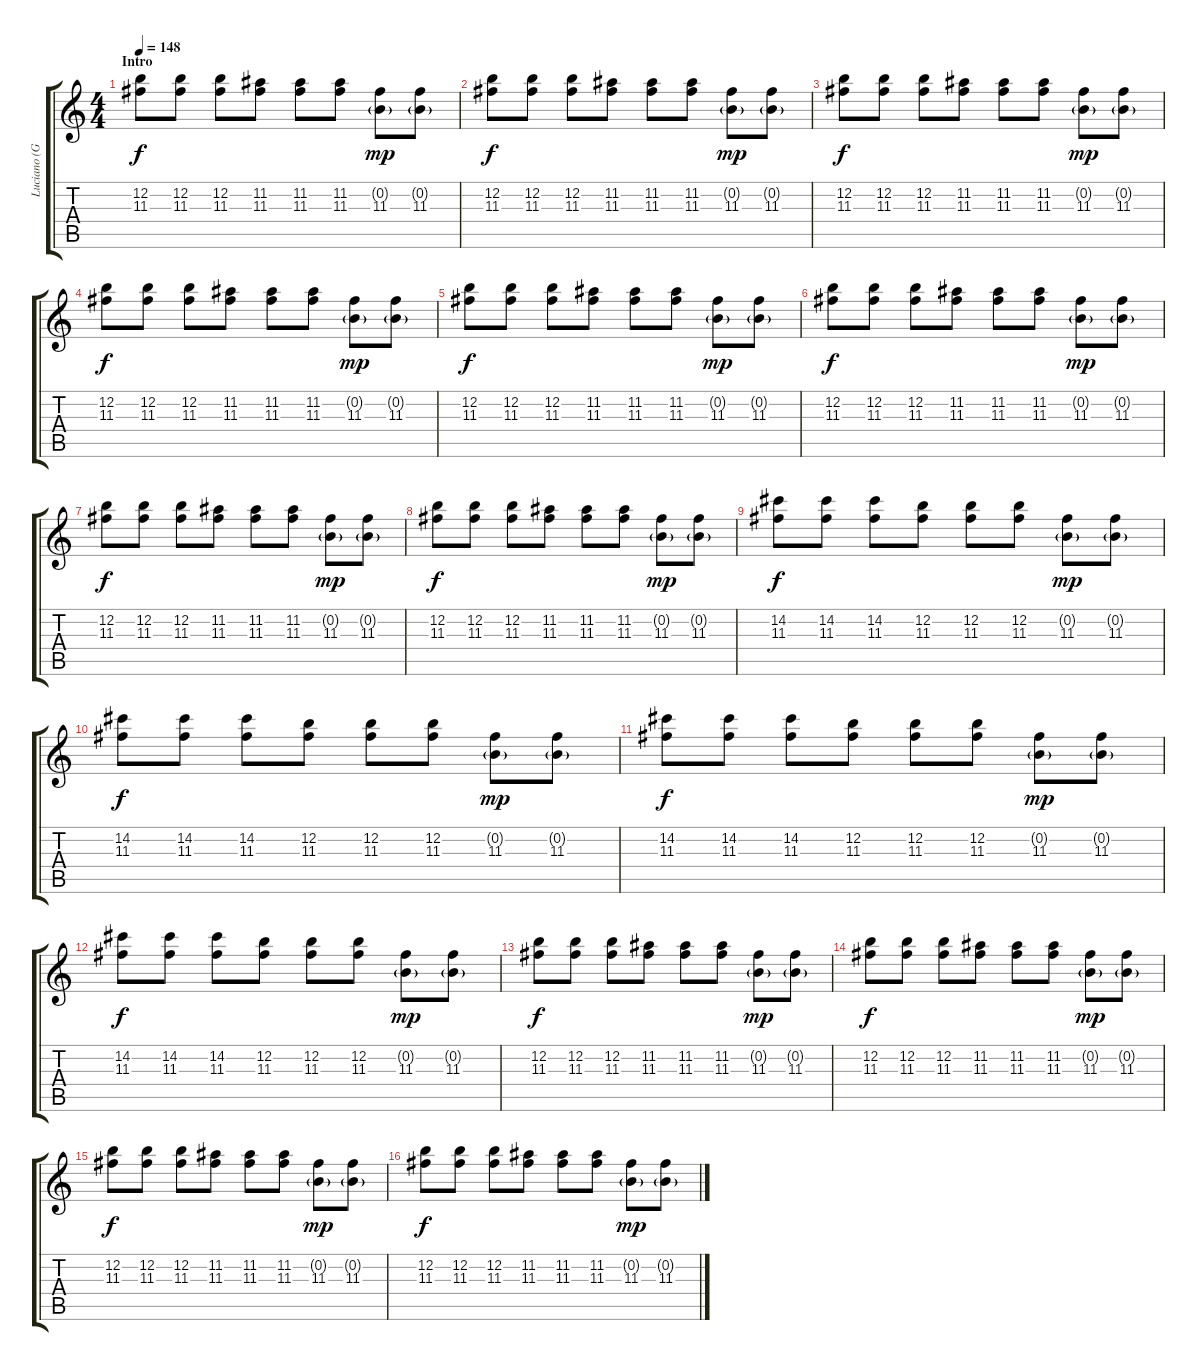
\track ("Luciano (Guitarra Solo)" "Luciano (G") {instrument distortionguitar}
\staff {score tabs}
\tuning (E4 B3 G3 D3 A2 E2) {hide}
\ts (4 4)
\section ("" "Intro")
\tempo 148
\clef g2
\ks c
(12.2 11.3).8{dy f instrument distortionguitar} (12.2 11.3).8 (12.2 11.3).8 (11.2 11.3).8 (11.2 11.3).8 (11.2 11.3).8 (0.2{g} 11.3).8{dy mp} (0.2{g} 11.3).8 |
(12.2 11.3).8{dy f} (12.2 11.3).8 (12.2 11.3).8 (11.2 11.3).8 (11.2 11.3).8 (11.2 11.3).8 (0.2{g} 11.3).8{dy mp} (0.2{g} 11.3).8 |
(12.2 11.3).8{dy f} (12.2 11.3).8 (12.2 11.3).8 (11.2 11.3).8 (11.2 11.3).8 (11.2 11.3).8 (0.2{g} 11.3).8{dy mp} (0.2{g} 11.3).8 |
(12.2 11.3).8{dy f} (12.2 11.3).8 (12.2 11.3).8 (11.2 11.3).8 (11.2 11.3).8 (11.2 11.3).8 (0.2{g} 11.3).8{dy mp} (0.2{g} 11.3).8 |
(12.2 11.3).8{dy f} (12.2 11.3).8 (12.2 11.3).8 (11.2 11.3).8 (11.2 11.3).8 (11.2 11.3).8 (0.2{g} 11.3).8{dy mp} (0.2{g} 11.3).8 |
(12.2 11.3).8{dy f} (12.2 11.3).8 (12.2 11.3).8 (11.2 11.3).8 (11.2 11.3).8 (11.2 11.3).8 (0.2{g} 11.3).8{dy mp} (0.2{g} 11.3).8 |
(12.2 11.3).8{dy f} (12.2 11.3).8 (12.2 11.3).8 (11.2 11.3).8 (11.2 11.3).8 (11.2 11.3).8 (0.2{g} 11.3).8{dy mp} (0.2{g} 11.3).8 |
(12.2 11.3).8{dy f} (12.2 11.3).8 (12.2 11.3).8 (11.2 11.3).8 (11.2 11.3).8 (11.2 11.3).8 (0.2{g} 11.3).8{dy mp} (0.2{g} 11.3).8 |
(14.2 11.3).8{dy f} (14.2 11.3).8 (14.2 11.3).8 (12.2 11.3).8 (12.2 11.3).8 (12.2 11.3).8 (0.2{g} 11.3).8{dy mp} (0.2{g} 11.3).8 |
(14.2 11.3).8{dy f} (14.2 11.3).8 (14.2 11.3).8 (12.2 11.3).8 (12.2 11.3).8 (12.2 11.3).8 (0.2{g} 11.3).8{dy mp} (0.2{g} 11.3).8 |
(14.2 11.3).8{dy f} (14.2 11.3).8 (14.2 11.3).8 (12.2 11.3).8 (12.2 11.3).8 (12.2 11.3).8 (0.2{g} 11.3).8{dy mp} (0.2{g} 11.3).8 |
(14.2 11.3).8{dy f} (14.2 11.3).8 (14.2 11.3).8 (12.2 11.3).8 (12.2 11.3).8 (12.2 11.3).8 (0.2{g} 11.3).8{dy mp} (0.2{g} 11.3).8 |
(12.2 11.3).8{dy f} (12.2 11.3).8 (12.2 11.3).8 (11.2 11.3).8 (11.2 11.3).8 (11.2 11.3).8 (0.2{g} 11.3).8{dy mp} (0.2{g} 11.3).8 |
(12.2 11.3).8{dy f} (12.2 11.3).8 (12.2 11.3).8 (11.2 11.3).8 (11.2 11.3).8 (11.2 11.3).8 (0.2{g} 11.3).8{dy mp} (0.2{g} 11.3).8 |
(12.2 11.3).8{dy f} (12.2 11.3).8 (12.2 11.3).8 (11.2 11.3).8 (11.2 11.3).8 (11.2 11.3).8 (0.2{g} 11.3).8{dy mp} (0.2{g} 11.3).8 |
(12.2 11.3).8{dy f} (12.2 11.3).8 (12.2 11.3).8 (11.2 11.3).8 (11.2 11.3).8 (11.2 11.3).8 (0.2{g} 11.3).8{dy mp} (0.2{g} 11.3).8
